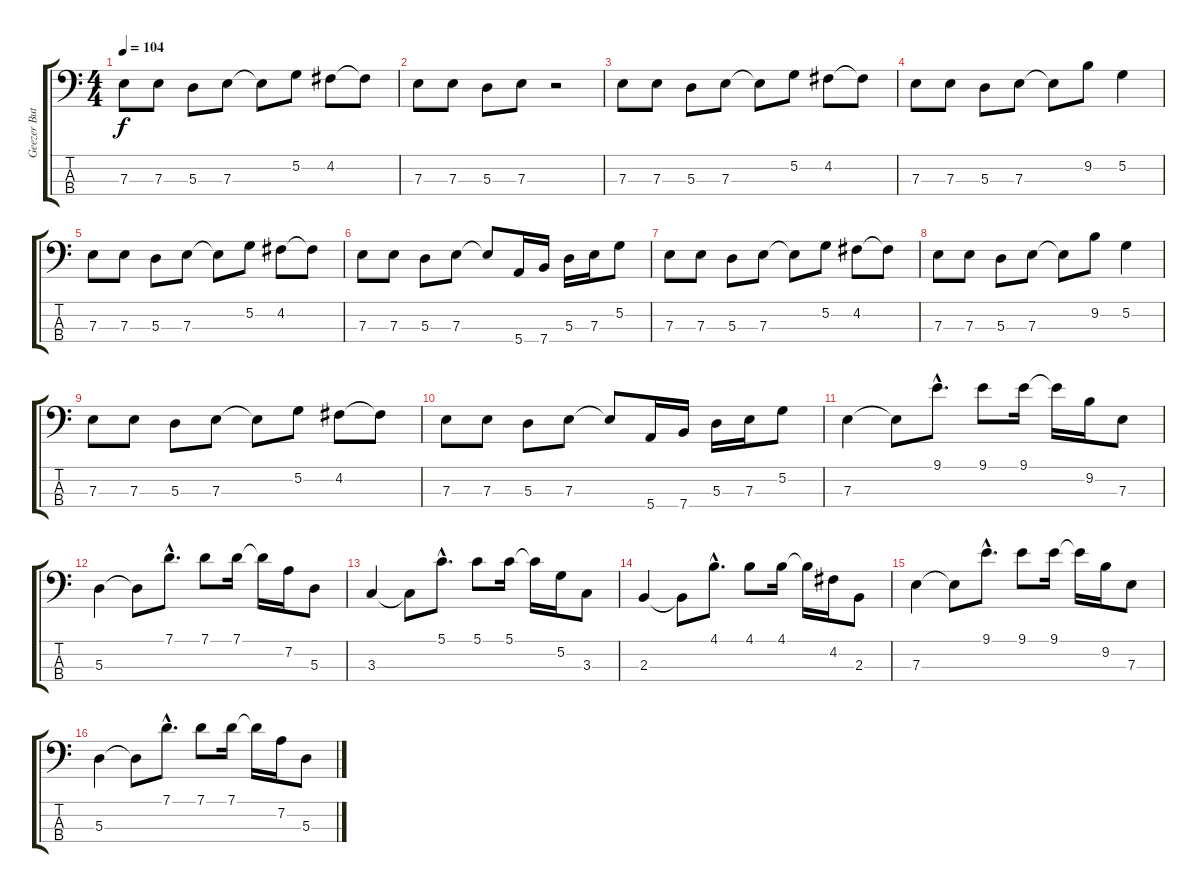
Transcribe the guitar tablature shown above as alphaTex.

\track ("Geezer Butler" "Geezer But") {instrument electricbassfinger}
\staff {score tabs}
\tuning (G2 D2 A1 E1) {hide}
\ts (4 4)
\tempo 104
\clef f4
\ks c
7.3.8{dy f} 7.3.8 5.3.8 7.3.8 7.3{t}.8 5.2.8 4.2.8 4.2{t}.8 |
7.3.8 7.3.8 5.3.8 7.3.8 r.2 |
7.3.8 7.3.8 5.3.8 7.3.8 7.3{t}.8 5.2.8 4.2.8 4.2{t}.8 |
7.3.8 7.3.8 5.3.8 7.3.8 7.3{t}.8 9.2.8 5.2.4 |
7.3.8 7.3.8 5.3.8 7.3.8 7.3{t}.8 5.2.8 4.2.8 4.2{t}.8 |
7.3.8 7.3.8 5.3.8 7.3.8 7.3{t}.8 5.4.16 7.4.16 5.3.16 7.3.16 5.2.8 |
7.3.8 7.3.8 5.3.8 7.3.8 7.3{t}.8 5.2.8 4.2.8 4.2{t}.8 |
7.3.8 7.3.8 5.3.8 7.3.8 7.3{t}.8 9.2.8 5.2.4 |
7.3.8 7.3.8 5.3.8 7.3.8 7.3{t}.8 5.2.8 4.2.8 4.2{t}.8 |
7.3.8 7.3.8 5.3.8 7.3.8 7.3{t}.8 5.4.16 7.4.16 5.3.16 7.3.16 5.2.8 |
7.3.4 7.3{t}.8 9.1{hac}.8{d} 9.1.8 9.1.16 9.1{t}.16 9.2.16 7.3.8 |
5.3.4 5.3{t}.8 7.1{hac}.8{d} 7.1.8 7.1.16 7.1{t}.16 7.2.16 5.3.8 |
3.3.4 3.3{t}.8 5.1{hac}.8{d} 5.1.8 5.1.16 5.1{t}.16 5.2.16 3.3.8 |
2.3.4 2.3{t}.8 4.1{hac}.8{d} 4.1.8 4.1.16 4.1{t}.16 4.2.16 2.3.8 |
7.3.4 7.3{t}.8 9.1{hac}.8{d} 9.1.8 9.1.16 9.1{t}.16 9.2.16 7.3.8 |
5.3.4 5.3{t}.8 7.1{hac}.8{d} 7.1.8 7.1.16 7.1{t}.16 7.2.16 5.3.8
